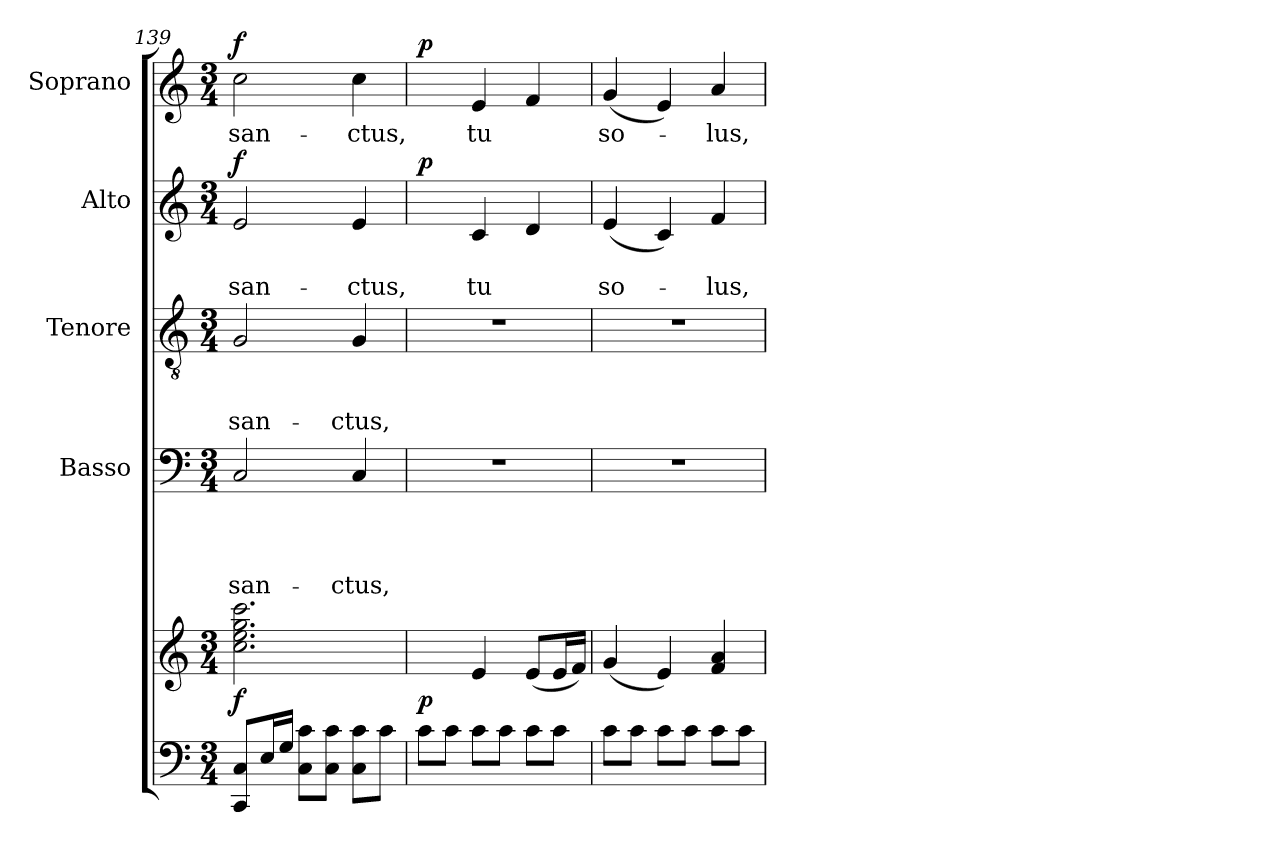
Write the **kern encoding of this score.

**kern	**dynam	**kern	**kern	**text	**text	**text	**text	**kern	**text	**text	**text	**kern	**text	**text	**dynam	**kern	**text	**dynam
*part6	*part6	*part5	*part4	*part4	*part4	*part4	*part4	*part3	*part3	*part3	*part3	*part2	*part2	*part2	*part2	*part1	*part1	*part1
*staff6	*staff6	*staff5	*staff4	*staff4	*staff4	*staff4	*staff4	*staff3	*staff3	*staff3	*staff3	*staff2	*staff2	*staff2	*staff2	*staff1	*staff1	*staff1
*	*	*	*I"Basso	*	*	*	*	*I"Tenore	*	*	*	*I"Alto	*	*	*	*I"Soprano	*	*
*clefF4	*	*clefG2	*clefF4	*	*	*	*	*clefGv2	*	*	*	*clefG2	*	*	*	*clefG2	*	*
*k[]	*	*k[]	*k[]	*	*	*	*	*k[]	*	*	*	*k[]	*	*	*	*k[]	*	*
*C:	*	*C:	*C:	*	*	*	*	*C:	*	*	*	*C:	*	*	*	*C:	*	*
*M3/4	*	*M3/4	*M3/4	*	*	*	*	*M3/4	*	*	*	*M3/4	*	*	*	*M3/4	*	*
=139	=139	=139	=139	=139	=139	=139	=139	=139	=139	=139	=139	=139	=139	=139	=139	=139	=139	=139
!	!LO:DY:a	!	!	!	!	!	!LO:LY:b	!	!	!	!LO:LY:b	!	!	!LO:LY:b	!LO:DY:a	!	!LO:LY:b	!LO:DY:a
8CC/ 8C/L	f	2.cc\ 2.ee\ 2.gg\ 2.ccc\	2C/	.	.	.	san-	2G/	.	.	san-	2e/	.	san-	f	2cc\	san-	f
16E/L	.	.	.	.	.	.	.	.	.	.	.	.	.	.	.	.	.	.
16G/JJ	.	.	.	.	.	.	.	.	.	.	.	.	.	.	.	.	.	.
8C\ 8c\L	.	.	.	.	.	.	.	.	.	.	.	.	.	.	.	.	.	.
8C\ 8c\J	.	.	.	.	.	.	.	.	.	.	.	.	.	.	.	.	.	.
!	!	!	!	!	!	!	!LO:LY:b	!	!	!	!LO:LY:b	!	!	!LO:LY:b	!	!	!LO:LY:b	!
8C\ 8c\L	.	.	4C/	.	.	.	-ctus,	4G/	.	.	-ctus,	4e/	.	-ctus,	.	4cc\	-ctus,	.
8c\J	.	.	.	.	.	.	.	.	.	.	.	.	.	.	.	.	.	.
=140	=140	=140	=140	=140	=140	=140	=140	=140	=140	=140	=140	=140	=140	=140	=140	=140	=140	=140
!	!LO:DY:a	!	!	!	!	!	!	!	!	!	!	!	!	!	!LO:DY:a	!	!	!LO:DY:a
8c\L	p	4ryy	2.r	.	.	.	.	2.r	.	.	.	4ryy	.	.	p	4ryy	.	p
8c\J	.	.	.	.	.	.	.	.	.	.	.	.	.	.	.	.	.	.
!	!	!	!	!	!	!	!	!	!	!	!	!	!	!LO:LY:b	!	!	!LO:LY:b	!
8c\L	.	4e/	.	.	.	.	.	.	.	.	.	4c/	.	tu	.	4e/	tu	.
8c\J	.	.	.	.	.	.	.	.	.	.	.	.	.	.	.	.	.	.
8c\L	.	(<8e/L	.	.	.	.	.	.	.	.	.	4d/	.	.	.	4f/	.	.
8c\J	.	16e/L	.	.	.	.	.	.	.	.	.	.	.	.	.	.	.	.
.	.	16f/JJ)	.	.	.	.	.	.	.	.	.	.	.	.	.	.	.	.
!!LO:PB:g=z
=141	=141	=141	=141	=141	=141	=141	=141	=141	=141	=141	=141	=141	=141	=141	=141	=141	=141	=141
!	!	!	!	!	!	!	!	!	!	!	!	!	!	!LO:LY:b	!	!	!LO:LY:b	!
8c\L	.	(<4g/	2.r	.	.	.	.	2.r	.	.	.	(<4e/	.	so-	.	(<4g/	so-	.
8c\J	.	.	.	.	.	.	.	.	.	.	.	.	.	.	.	.	.	.
8c\L	.	4e/)	.	.	.	.	.	.	.	.	.	4c/)	.	.	.	4e/)	.	.
8c\J	.	.	.	.	.	.	.	.	.	.	.	.	.	.	.	.	.	.
!	!	!	!	!	!	!	!	!	!	!	!	!	!	!LO:LY:b	!	!	!LO:LY:b	!
8c\L	.	4f/ 4a/	.	.	.	.	.	.	.	.	.	4f/	.	-lus,	.	4a/	-lus,	.
8c\J	.	.	.	.	.	.	.	.	.	.	.	.	.	.	.	.	.	.
=	=	=	=	=	=	=	=	=	=	=	=	=	=	=	=	=	=	=
*-	*-	*-	*-	*-	*-	*-	*-	*-	*-	*-	*-	*-	*-	*-	*-	*-	*-	*-
